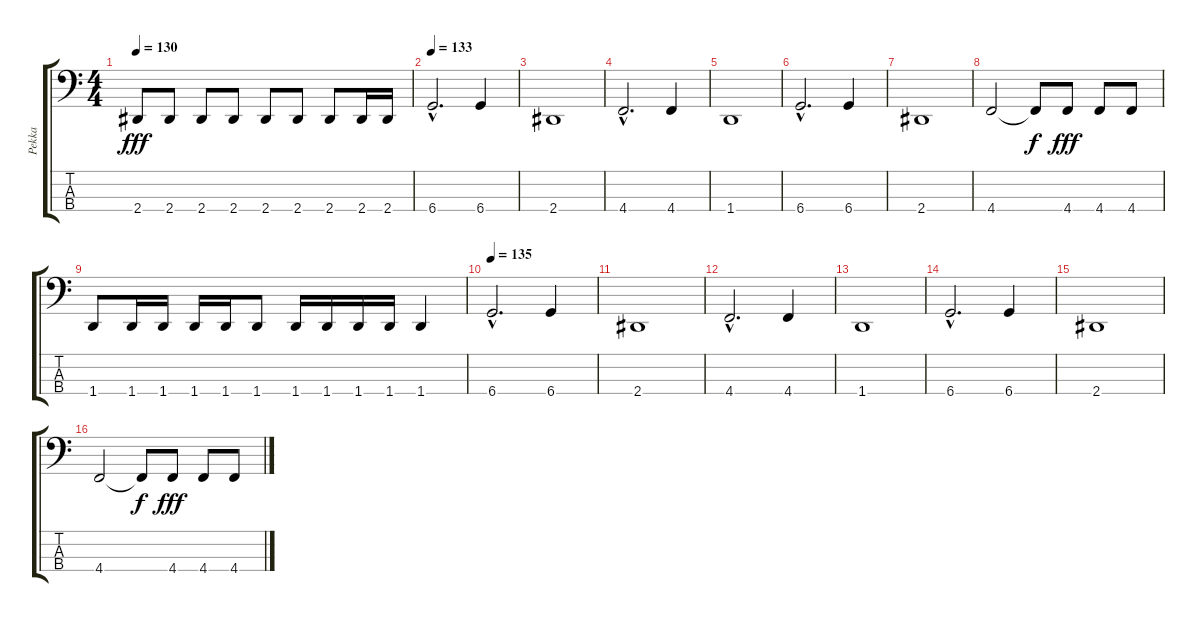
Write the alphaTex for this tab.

\track ("Pekka" "Pekka") {instrument electricbasspick}
\staff {score tabs}
\tuning (E2 B1 Gb1 Db1) {hide}
\ts (4 4)
\tempo 130
\clef f4
\ks c
2.4.8{dy fff} 2.4.8 2.4.8 2.4.8 2.4.8 2.4.8 2.4.8 2.4.16 2.4.16 |
\tempo 133
6.4{hac}.2{d} 6.4.4 |
2.4.1 |
4.4{hac}.2{d} 4.4.4 |
1.4.1 |
6.4{hac}.2{d} 6.4.4 |
2.4.1 |
4.4.2 4.4{t}.8{dy f} 4.4.8{dy fff} 4.4.8 4.4.8 |
1.4.8 1.4.16 1.4.16 1.4.16 1.4.16 1.4.8 1.4.16 1.4.16 1.4.16 1.4.16 1.4.4 |
\tempo 135
6.4{hac}.2{d} 6.4.4 |
2.4.1 |
4.4{hac}.2{d} 4.4.4 |
1.4.1 |
6.4{hac}.2{d} 6.4.4 |
2.4.1 |
4.4.2 4.4{t}.8{dy f} 4.4.8{dy fff} 4.4.8 4.4.8
